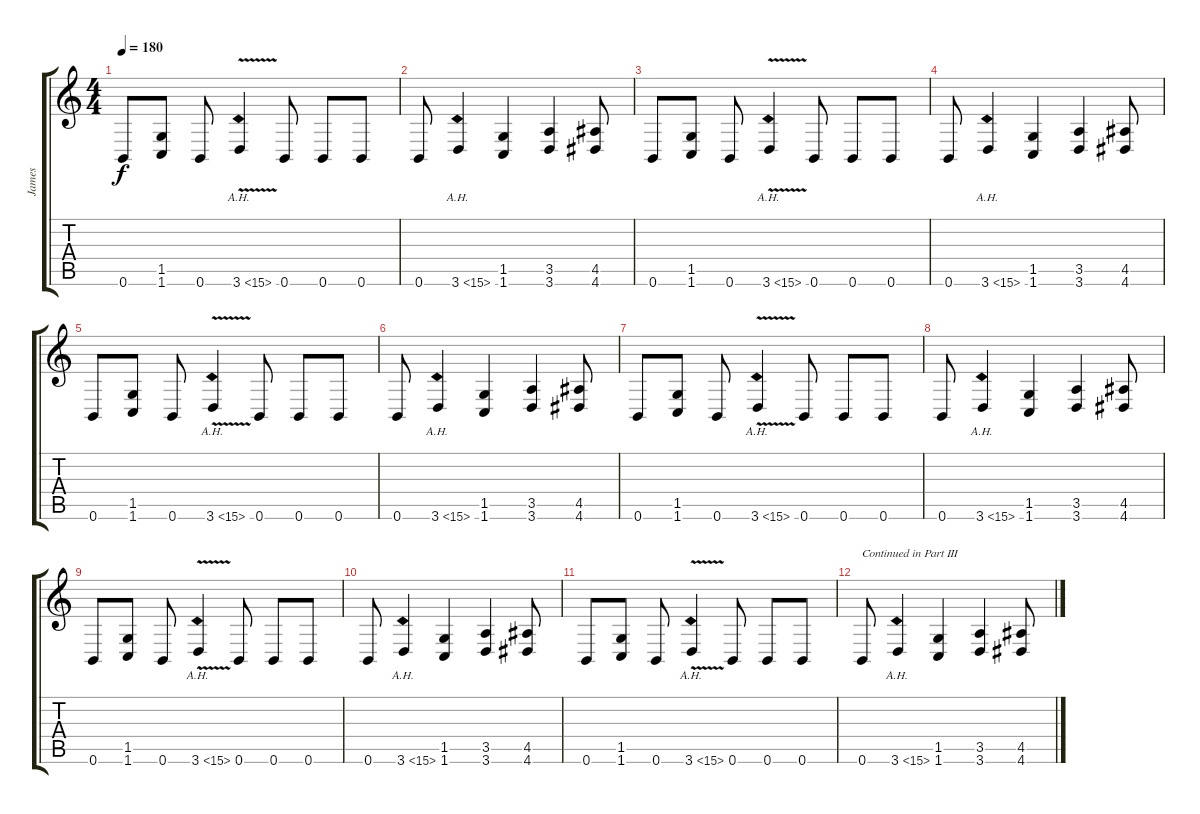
\track ("James" "James") {instrument distortionguitar}
\staff {score tabs}
\tuning (Db4 Ab3 E3 B2 Gb2 B1) {hide}
\ts (4 4)
\tempo 180
\clef g2
\ks c
0.6.8{dy f} (1.5 1.6).8 0.6.8 3.6{ah 12 v}.4 0.6.8 0.6.8 0.6.8 |
0.6.8 3.6{ah 12}.4 (1.5 1.6).4 (3.5 3.6).4 (4.5 4.6).8 |
0.6.8 (1.5 1.6).8 0.6.8 3.6{ah 12 v}.4 0.6.8 0.6.8 0.6.8 |
0.6.8 3.6{ah 12}.4 (1.5 1.6).4 (3.5 3.6).4 (4.5 4.6).8 |
0.6.8 (1.5 1.6).8 0.6.8 3.6{ah 12 v}.4 0.6.8 0.6.8 0.6.8 |
0.6.8 3.6{ah 12}.4 (1.5 1.6).4 (3.5 3.6).4 (4.5 4.6).8 |
0.6.8 (1.5 1.6).8 0.6.8 3.6{ah 12 v}.4 0.6.8 0.6.8 0.6.8 |
0.6.8 3.6{ah 12}.4 (1.5 1.6).4 (3.5 3.6).4 (4.5 4.6).8 |
0.6.8 (1.5 1.6).8 0.6.8 3.6{ah 12 v}.4 0.6.8 0.6.8 0.6.8 |
0.6.8 3.6{ah 12}.4 (1.5 1.6).4 (3.5 3.6).4 (4.5 4.6).8 |
0.6.8 (1.5 1.6).8 0.6.8 3.6{ah 12 v}.4 0.6.8 0.6.8 0.6.8 |
0.6.8{txt "Continued in Part III"} 3.6{ah 12}.4 (1.5 1.6).4 (3.5 3.6).4 (4.5 4.6).8
